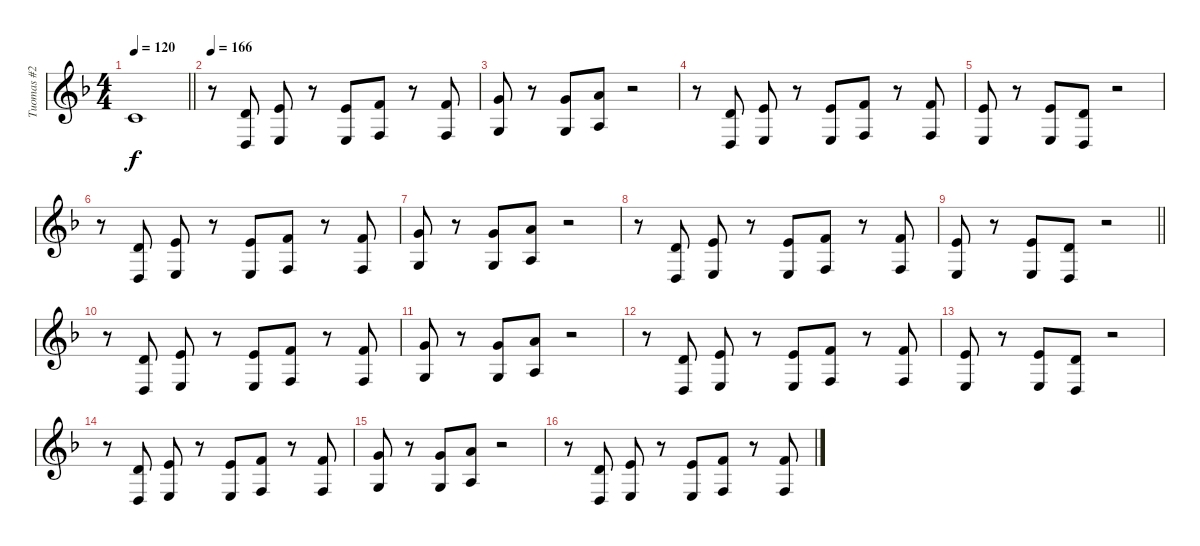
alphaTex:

\track ("Tuomas #2" "Tuomas #2") {instrument tremolostrings}
\staff {score}
\tuning (E4 B3 G3 D3 A2 E2 B1) {hide}
\ts (4 4)
\tempo 120
\clef g2
\barLineRight lightlight
\ks f
5.3{t}.1{dy f} |
\section ("" "")
\tempo 166
r.8{volume 11} (3.2 0.4).8 (5.2 2.4).8 r.8 (5.2 2.4).8 (6.2 3.4).8 r.8 (6.2 3.4).8 |
(8.2 5.4).8 r.8 (8.2 5.4).8 (10.2 7.4).8 r.2 |
r.8 (3.2 0.4).8 (5.2 2.4).8 r.8 (5.2 2.4).8 (6.2 3.4).8 r.8 (6.2 3.4).8 |
(5.2 2.4).8 r.8 (5.2 2.4).8 (3.2 0.4).8 r.2 |
r.8 (3.2 0.4).8 (5.2 2.4).8 r.8 (5.2 2.4).8 (6.2 3.4).8 r.8 (6.2 3.4).8 |
(8.2 5.4).8 r.8 (8.2 5.4).8 (10.2 7.4).8 r.2 |
r.8 (3.2 0.4).8 (5.2 2.4).8 r.8 (5.2 2.4).8 (6.2 3.4).8 r.8 (6.2 3.4).8 |
\barLineRight lightlight
(5.2 2.4).8 r.8 (5.2 2.4).8 (3.2 0.4).8 r.2 |
\section ("" "")
r.8 (3.2 0.4).8 (5.2 2.4).8 r.8 (5.2 2.4).8 (6.2 3.4).8 r.8 (6.2 3.4).8 |
(8.2 5.4).8 r.8 (8.2 5.4).8 (10.2 7.4).8 r.2 |
r.8 (3.2 0.4).8 (5.2 2.4).8 r.8 (5.2 2.4).8 (6.2 3.4).8 r.8 (6.2 3.4).8 |
(5.2 2.4).8 r.8 (5.2 2.4).8 (3.2 0.4).8 r.2 |
r.8 (3.2 0.4).8 (5.2 2.4).8 r.8 (5.2 2.4).8 (6.2 3.4).8 r.8 (6.2 3.4).8 |
(8.2 5.4).8 r.8 (8.2 5.4).8 (10.2 7.4).8 r.2 |
r.8 (3.2 0.4).8 (5.2 2.4).8 r.8 (5.2 2.4).8 (6.2 3.4).8 r.8 (6.2 3.4).8
